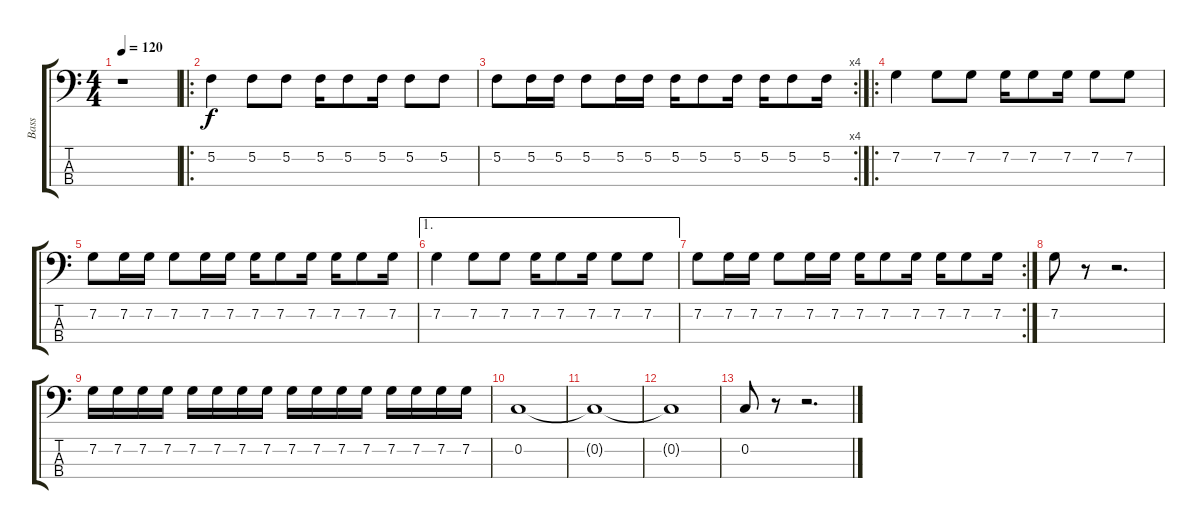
\track ("Bass" "Bass") {instrument electricbasspick}
\staff {score tabs}
\tuning (F2 C2 G1 C1) {hide}
\ts (4 4)
\tempo 120
\clef f4
\ks c
r.1{dy f} |
\ro
5.2.4 5.2.8 5.2.8 5.2.16 5.2.8 5.2.16 5.2.8 5.2.8 |
\rc 4
5.2.8 5.2.16 5.2.16 5.2.8 5.2.16 5.2.16 5.2.16 5.2.8 5.2.16 5.2.16 5.2.8 5.2.16 |
\ro
7.2.4 7.2.8 7.2.8 7.2.16 7.2.8 7.2.16 7.2.8 7.2.8 |
7.2.8 7.2.16 7.2.16 7.2.8 7.2.16 7.2.16 7.2.16 7.2.8 7.2.16 7.2.16 7.2.8 7.2.16 |
\ae 1
7.2.4 7.2.8 7.2.8 7.2.16 7.2.8 7.2.16 7.2.8 7.2.8 |
\rc 2
7.2.8 7.2.16 7.2.16 7.2.8 7.2.16 7.2.16 7.2.16 7.2.8 7.2.16 7.2.16 7.2.8 7.2.16 |
7.2.8 r.8 r.2{d} |
7.2.16 7.2.16 7.2.16 7.2.16 7.2.16 7.2.16 7.2.16 7.2.16 7.2.16 7.2.16 7.2.16 7.2.16 7.2.16 7.2.16 7.2.16 7.2.16 |
0.2.1 |
0.2{t}.1 |
0.2{t}.1 |
0.2.8 r.8 r.2{d}
